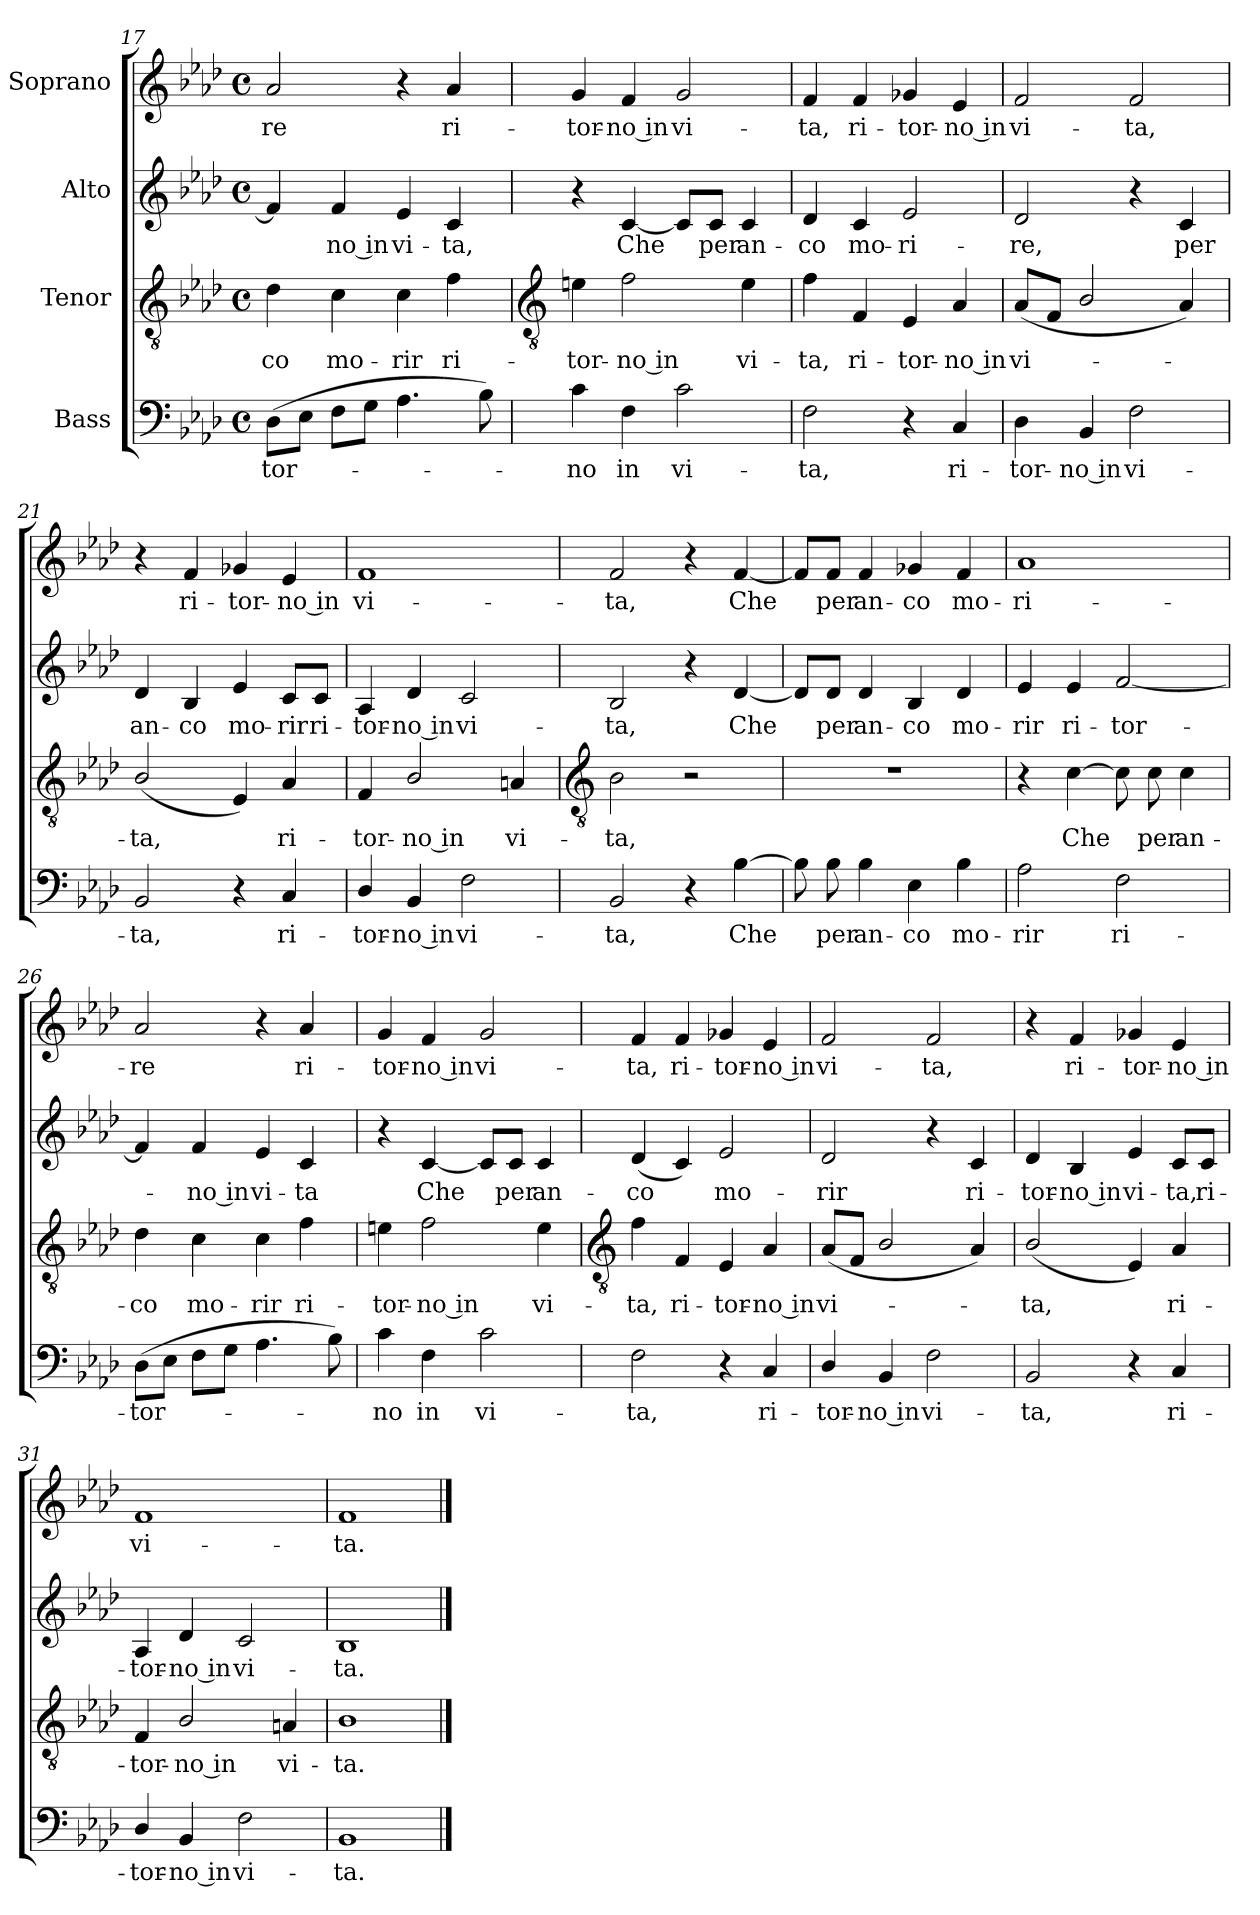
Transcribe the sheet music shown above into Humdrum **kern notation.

**kern	**text	**kern	**text	**kern	**text	**kern	**text
*part4	*part4	*part3	*part3	*part2	*part2	*part1	*part1
*staff4	*staff4	*staff3	*staff3	*staff2	*staff2	*staff1	*staff1
*I"Bass	*	*I"Tenor	*	*I"Alto	*	*I"Soprano	*
*clefF4	*	*clefGv2	*	*clefG2	*	*clefG2	*
*k[b-e-a-d-]	*	*k[b-e-a-d-]	*	*k[b-e-a-d-]	*	*k[b-e-a-d-]	*
*A-:	*	*A-:	*	*A-:	*	*A-:	*
*M4/4	*	*M4/4	*	*M4/4	*	*M4/4	*
*met(c)	*	*met(c)	*	*met(c)	*	*met(c)	*
=17	=17	=17	=17	=17	=17	=17	=17
!	!LO:LY:b	!	!LO:LY:b	!	!	!	!LO:LY:b
(>8D-L	-tor-	4d-	-co	4f]	.	2a-	-re
8E-J	.	.	.	.	.	.	.
!	!	!	!LO:LY:b	!	!LO:LY:b	!	!
8FL	.	4c	mo-	4f	no in	.	.
8GJ	.	.	.	.	.	.	.
!	!	!	!LO:LY:b	!	!LO:LY:b	!	!
4.A-	.	4c	-rir	4e-	vi-	4r	.
!	!	!	!LO:LY:b	!	!LO:LY:b	!	!LO:LY:b
.	.	4f	ri-	4c	-ta,	4a-	ri-
8B-)	.	.	.	.	.	.	.
!!LO:LB:g=z
=18	=18	=18	=18	=18	=18	=18	=18
*	*	*clefGv2	*	*	*	*	*
!	!LO:LY:b	!	!LO:LY:b	!	!	!	!LO:LY:b
4c	no	4en	-tor-	4r	.	4g	-tor-
!	!LO:LY:b	!	!LO:LY:b	!	!LO:LY:b	!	!LO:LY:b
4F	in	2f	-no in	[4c	Che	4f	-no in
!	!LO:LY:b	!	!	!	!	!	!LO:LY:b
2c	vi-	.	.	8c/L]	.	2g	vi-
!	!	!	!	!	!LO:LY:b	!	!
.	.	.	.	8c/J	per	.	.
!	!	!	!LO:LY:b	!	!LO:LY:b	!	!
.	.	4e	vi-	4c	an-	.	.
=19	=19	=19	=19	=19	=19	=19	=19
!	!LO:LY:b	!	!LO:LY:b	!	!LO:LY:b	!	!LO:LY:b
2F	-ta,	4f	-ta,	4d-	-co	4f	-ta,
!	!	!	!LO:LY:b	!	!LO:LY:b	!	!LO:LY:b
.	.	4F	ri-	4c	mo-	4f	ri-
!	!	!	!LO:LY:b	!	!LO:LY:b	!	!LO:LY:b
4r	.	4E-	-tor-	2e-	-ri-	4g-X	-tor-
!	!LO:LY:b	!	!LO:LY:b	!	!	!	!LO:LY:b
4C	ri-	4A-	-no in	.	.	4e-	-no in
=20	=20	=20	=20	=20	=20	=20	=20
!	!LO:LY:b	!	!LO:LY:b	!	!LO:LY:b	!	!LO:LY:b
4D-	-tor-	(<8A-L	vi-	2d-	-re,	2f	vi-
.	.	8FJ	.	.	.	.	.
!	!LO:LY:b	!	!	!	!	!	!
4BB-	-no in	2B-/	.	.	.	.	.
!	!LO:LY:b	!	!	!	!	!	!LO:LY:b
2F	vi-	.	.	4r	.	2f	-ta,
!	!	!	!	!	!LO:LY:b	!	!
.	.	4A-)	.	4c	per	.	.
=21	=21	=21	=21	=21	=21	=21	=21
!	!LO:LY:b	!	!LO:LY:b	!	!LO:LY:b	!	!
2BB-	-ta,	(<2B-/	ta,	4d-	an-	4r	.
!	!	!	!	!	!LO:LY:b	!	!LO:LY:b
.	.	.	.	4B-	-co	4f	ri-
!	!	!	!	!	!LO:LY:b	!	!LO:LY:b
4r	.	4E-)	.	4e-	mo-	4g-X	-tor-
!	!LO:LY:b	!	!LO:LY:b	!	!LO:LY:b	!	!LO:LY:b
4C	ri-	4A-	ri-	8c/L	-rir	4e-	-no in
!	!	!	!	!	!LO:LY:b	!	!
.	.	.	.	8c/J	ri-	.	.
=22	=22	=22	=22	=22	=22	=22	=22
!	!LO:LY:b	!	!LO:LY:b	!	!LO:LY:b	!	!LO:LY:b
4D-/	-tor-	4F	-tor-	4A-	-tor-	1f	vi-
!	!LO:LY:b	!	!LO:LY:b	!	!LO:LY:b	!	!
4BB-	-no in	2B-/	-no in	4d-	-no in	.	.
!	!LO:LY:b	!	!	!	!LO:LY:b	!	!
2F	vi-	.	.	2c	vi-	.	.
!	!	!	!LO:LY:b	!	!	!	!
.	.	4An	vi-	.	.	.	.
!!LO:LB:g=z
=23	=23	=23	=23	=23	=23	=23	=23
*	*	*clefGv2	*	*	*	*	*
!	!LO:LY:b	!	!LO:LY:b	!	!LO:LY:b	!	!LO:LY:b
2BB-	-ta,	2B-	-ta,	2B-	-ta,	2f	-ta,
4r	.	2r	.	4r	.	4r	.
!	!LO:LY:b	!	!	!	!LO:LY:b	!	!LO:LY:b
[4B-	Che	.	.	[4d-	Che	[4f	Che
=24	=24	=24	=24	=24	=24	=24	=24
8B-]	.	1r	.	8d-/L]	.	8f/L]	.
!	!LO:LY:b	!	!	!	!LO:LY:b	!	!LO:LY:b
8B-	per	.	.	8d-/J	per	8f/J	per
!	!LO:LY:b	!	!	!	!LO:LY:b	!	!LO:LY:b
4B-	an-	.	.	4d-	an-	4f	an-
!	!LO:LY:b	!	!	!	!LO:LY:b	!	!LO:LY:b
4E-	-co	.	.	4B-	-co	4g-X	-co
!	!LO:LY:b	!	!	!	!LO:LY:b	!	!LO:LY:b
4B-	mo-	.	.	4d-	mo-	4f	mo-
=25	=25	=25	=25	=25	=25	=25	=25
!	!LO:LY:b	!	!	!	!LO:LY:b	!	!LO:LY:b
2A-	-rir	4r	.	4e-	-rir	1a-	-ri-
!	!	!	!LO:LY:b	!	!LO:LY:b	!	!
.	.	[4c	Che	4e-	ri-	.	.
!	!LO:LY:b	!	!	!	!LO:LY:b	!	!
2F	ri-	8c]	.	[2f	-tor-	.	.
!	!	!	!LO:LY:b	!	!	!	!
.	.	8c	per	.	.	.	.
!	!	!	!LO:LY:b	!	!	!	!
.	.	4c	an-	.	.	.	.
=26	=26	=26	=26	=26	=26	=26	=26
!	!LO:LY:b	!	!LO:LY:b	!	!	!	!LO:LY:b
(>8D-L	-tor-	4d-	-co	4f]	.	2a-	-re
8E-J	.	.	.	.	.	.	.
!	!	!	!LO:LY:b	!	!LO:LY:b	!	!
8FL	.	4c	mo-	4f	no in	.	.
8GJ	.	.	.	.	.	.	.
!	!	!	!LO:LY:b	!	!LO:LY:b	!	!
4.A-	.	4c	-rir	4e-	vi-	4r	.
!	!	!	!LO:LY:b	!	!LO:LY:b	!	!LO:LY:b
.	.	4f	ri-	4c	-ta	4a-	ri-
8B-)	.	.	.	.	.	.	.
=27	=27	=27	=27	=27	=27	=27	=27
!	!LO:LY:b	!	!LO:LY:b	!	!	!	!LO:LY:b
4c	no	4en	-tor-	4r	.	4g	-tor-
!	!LO:LY:b	!	!LO:LY:b	!	!LO:LY:b	!	!LO:LY:b
4F	in	2f	-no in	[4c	Che	4f	-no in
!	!LO:LY:b	!	!	!	!	!	!LO:LY:b
2c	vi-	.	.	8c/L]	.	2g	vi-
!	!	!	!	!	!LO:LY:b	!	!
.	.	.	.	8c/J	per	.	.
!	!	!	!LO:LY:b	!	!LO:LY:b	!	!
.	.	4e	vi-	4c	an-	.	.
!!LO:LB:g=z
=28	=28	=28	=28	=28	=28	=28	=28
*	*	*clefGv2	*	*	*	*	*
!	!LO:LY:b	!	!LO:LY:b	!	!LO:LY:b	!	!LO:LY:b
2F	-ta,	4f	-ta,	(<4d-	-co	4f	-ta,
!	!	!	!LO:LY:b	!	!	!	!LO:LY:b
.	.	4F	ri-	4c)	.	4f	ri-
!	!	!	!LO:LY:b	!	!LO:LY:b	!	!LO:LY:b
4r	.	4E-	-tor-	2e-	mo-	4g-X	-tor-
!	!LO:LY:b	!	!LO:LY:b	!	!	!	!LO:LY:b
4C	ri-	4A-	-no in	.	.	4e-	-no in
=29	=29	=29	=29	=29	=29	=29	=29
!	!LO:LY:b	!	!LO:LY:b	!	!LO:LY:b	!	!LO:LY:b
4D-/	-tor-	(<8A-L	vi-	2d-	-rir	2f	vi-
.	.	8FJ	.	.	.	.	.
!	!LO:LY:b	!	!	!	!	!	!
4BB-	-no in	2B-/	.	.	.	.	.
!	!LO:LY:b	!	!	!	!	!	!LO:LY:b
2F	vi-	.	.	4r	.	2f	-ta,
!	!	!	!	!	!LO:LY:b	!	!
.	.	4A-)	.	4c	ri-	.	.
=30	=30	=30	=30	=30	=30	=30	=30
!	!LO:LY:b	!	!LO:LY:b	!	!LO:LY:b	!	!
2BB-	-ta,	(<2B-/	ta,	4d-	-tor-	4r	.
!	!	!	!	!	!LO:LY:b	!	!LO:LY:b
.	.	.	.	4B-	-no in	4f	ri-
!	!	!	!	!	!LO:LY:b	!	!LO:LY:b
4r	.	4E-)	.	4e-	vi-	4g-X	-tor-
!	!LO:LY:b	!	!LO:LY:b	!	!LO:LY:b	!	!LO:LY:b
4C	ri-	4A-	ri-	8c/L	-ta,	4e-	-no in
!	!	!	!	!	!LO:LY:b	!	!
.	.	.	.	8c/J	ri-	.	.
=31	=31	=31	=31	=31	=31	=31	=31
!	!LO:LY:b	!	!LO:LY:b	!	!LO:LY:b	!	!LO:LY:b
4D-/	-tor-	4F	-tor-	4A-	-tor-	1f	vi-
!	!LO:LY:b	!	!LO:LY:b	!	!LO:LY:b	!	!
4BB-	-no in	2B-/	-no in	4d-	-no in	.	.
!	!LO:LY:b	!	!	!	!LO:LY:b	!	!
2F	vi-	.	.	2c	vi-	.	.
!	!	!	!LO:LY:b	!	!	!	!
.	.	4An	vi-	.	.	.	.
=32	=32	=32	=32	=32	=32	=32	=32
!	!LO:LY:b	!	!LO:LY:b	!	!LO:LY:b	!	!LO:LY:b
1BB-	-ta.	1B-	-ta.	1B-	-ta.	1f	-ta.
==	==	==	==	==	==	==	==
*-	*-	*-	*-	*-	*-	*-	*-
